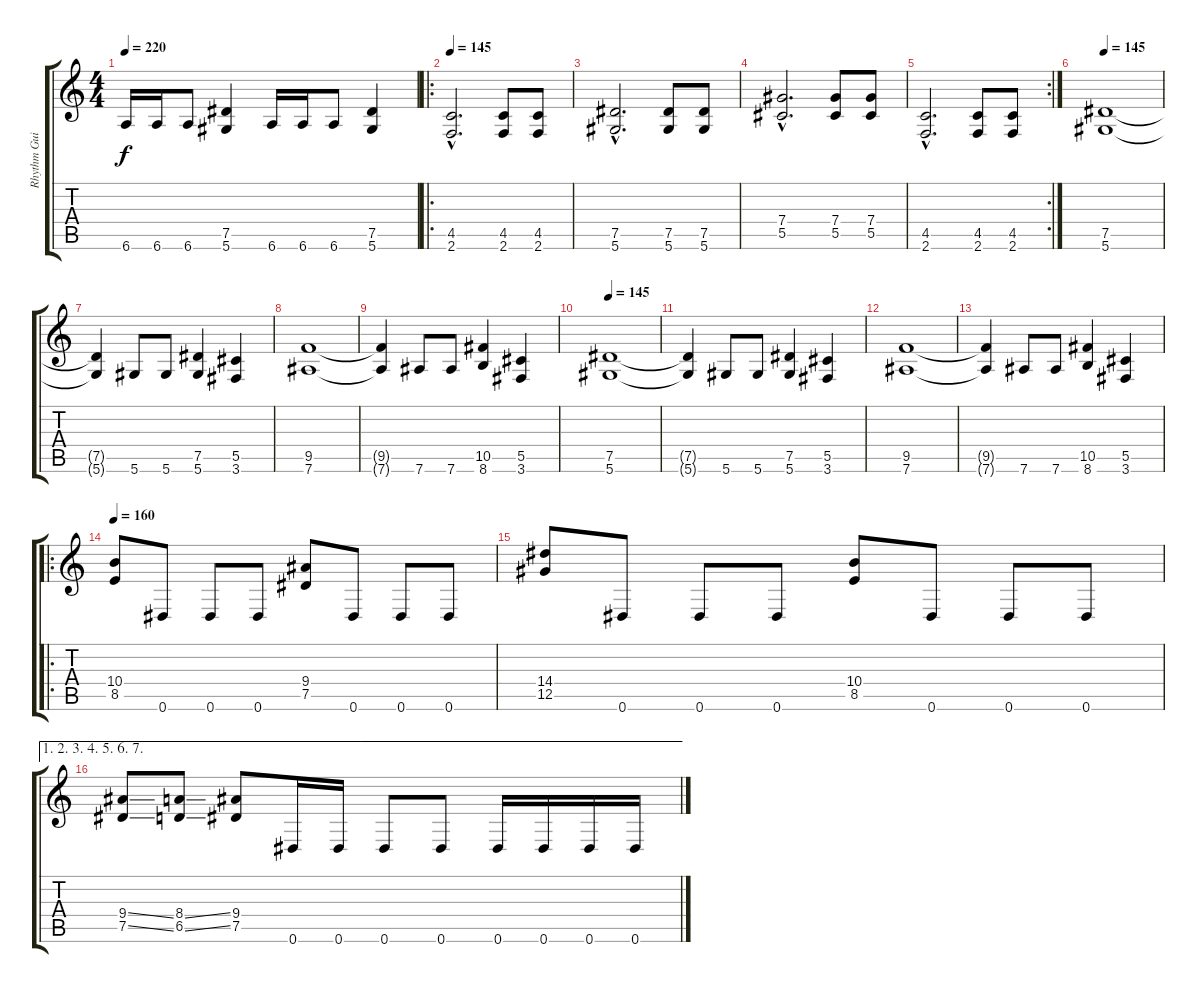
\track ("Rhythm Guitar" "Rhythm Gui") {instrument distortionguitar}
\staff {score tabs}
\tuning (Eb4 Bb3 Gb3 Db3 Ab2 Eb2) {hide}
\ts (4 4)
\tempo 220
\clef g2
\ks c
6.6.16{dy f} 6.6.16 6.6.8 (7.5 5.6).4 6.6.16 6.6.16 6.6.8 (7.5 5.6).4 |
\ro
\tempo 145
(4.5{hac} 2.6{hac}).2{d} (4.5 2.6).8 (4.5 2.6).8 |
(7.5{hac} 5.6{hac}).2{d} (7.5 5.6).8 (7.5 5.6).8 |
(7.4{hac} 5.5{hac}).2{d} (7.4 5.5).8 (7.4 5.5).8 |
\rc 2
(4.5{hac} 2.6{hac}).2{d} (4.5 2.6).8 (4.5 2.6).8 |
\tempo 145
(7.5 5.6).1 |
(7.5{t} 5.6{t}).4 5.6.8 5.6.8 (7.5 5.6).4 (5.5 3.6).4 |
(9.5 7.6).1 |
(9.5{t} 7.6{t}).4 7.6.8 7.6.8 (10.5 8.6).4 (5.5 3.6).4 |
\tempo 145
(7.5 5.6).1 |
(7.5{t} 5.6{t}).4 5.6.8 5.6.8 (7.5 5.6).4 (5.5 3.6).4 |
(9.5 7.6).1 |
(9.5{t} 7.6{t}).4 7.6.8 7.6.8 (10.5 8.6).4 (5.5 3.6).4 |
\ro
\tempo 160
(10.4 8.5).8 0.6.8 0.6.8 0.6.8 (9.4 7.5).8 0.6.8 0.6.8 0.6.8 |
(14.4 12.5).8 0.6.8 0.6.8 0.6.8 (10.4 8.5).8 0.6.8 0.6.8 0.6.8 |
\ae (1 2 3 4 5 6 7)
(9.4{ss} 7.5{ss}).8 (8.4{ss} 6.5{ss}).8 (9.4 7.5).8 0.6.16 0.6.16 0.6.8 0.6.8 0.6.16 0.6.16 0.6.16 0.6.16
